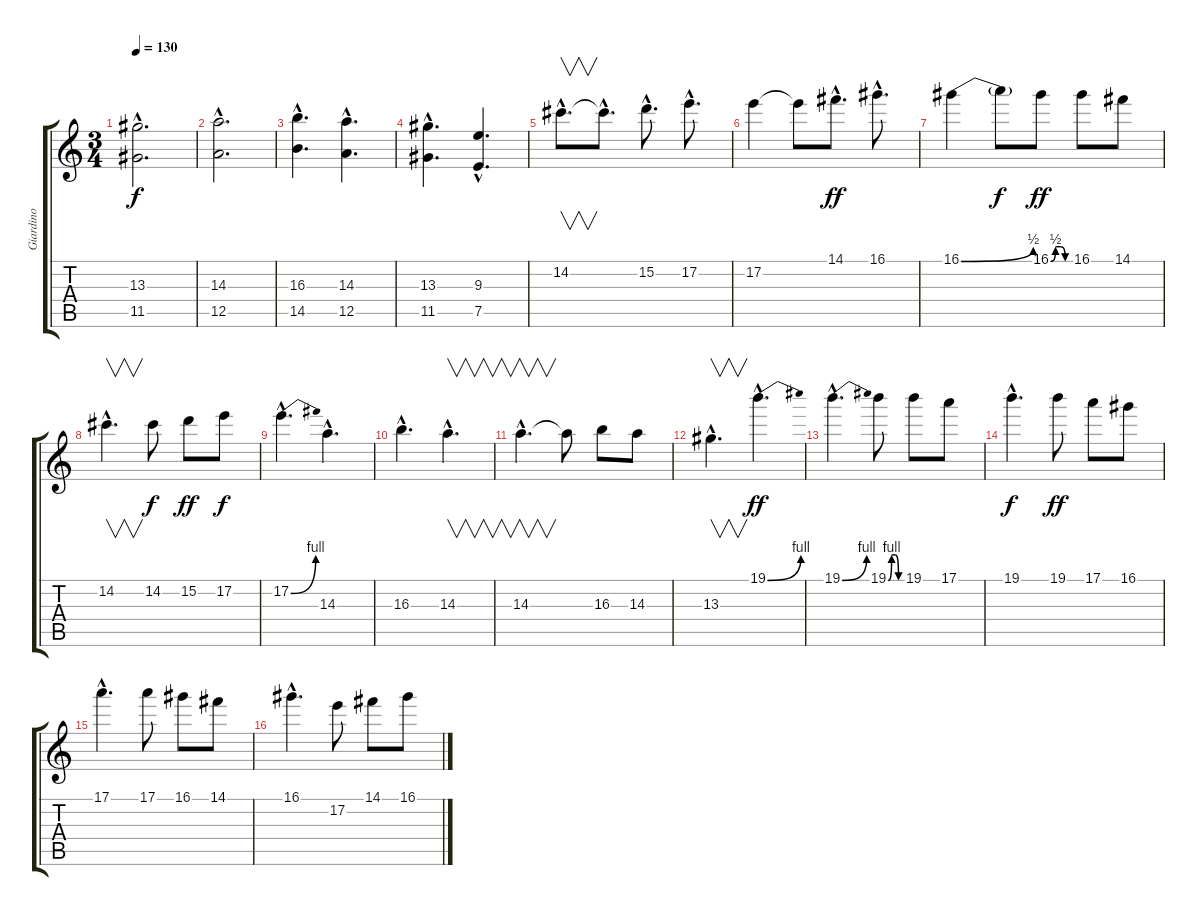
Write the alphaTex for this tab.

\track ("Giardino" "Giardino") {instrument overdrivenguitar}
\staff {score tabs}
\tuning (E4 B3 G3 D3 A2 E2) {hide}
\ts (3 4)
\tempo 130
\clef g2
\ks c
(13.3{hac} 11.5{hac}).2{d dy f} |
(14.3{hac} 12.5{hac}).2{d} |
(16.3{hac} 14.5{hac}).4{d} (14.3{hac} 12.5{hac}).4{d} |
(13.3{hac} 11.5{hac}).4{d} (9.3{hac} 7.5{hac}).4{d} |
14.2{hac}.8{v d} 14.2{hac t}.8{d} 15.2{hac}.8{d} 17.2{hac}.8{d} |
17.2.4 17.2{t}.8 14.1{hac}.8{d dy ff} 16.1{hac}.8{d} |
16.1{be (bend 0 0 60 2)}.4 16.1{t}.8{dy f} 16.1{be (custom 0 0 15 2 30 2 45 0 60 0)}.8{dy ff} 16.1.8 14.1.8 |
14.2{hac}.4{v d} 14.2.8{dy f} 15.2.8{dy ff} 17.2.8{dy f} |
17.2{be (bend 0 0 60 4) hac}.4{d} 14.3{hac}.4{d} |
16.3{hac}.4{d} 14.3{hac}.4{v d} |
14.3{hac}.4{v d} 14.3{t}.8 16.3.8 14.3.8 |
13.3{hac}.4{v d} 19.1{be (bend 0 0 60 4) hac}.4{d dy ff} |
19.1{be (bend 0 0 60 4) hac}.4{d} 19.1{be (custom 0 0 15 4 30 4 45 0 60 0)}.8 19.1.8 17.1.8 |
19.1{hac}.4{d dy f} 19.1.8{dy ff} 17.1.8 16.1.8 |
17.1{hac}.4{d} 17.1.8 16.1.8 14.1.8 |
16.1{hac}.4{d} 17.2.8 14.1.8 16.1.8
